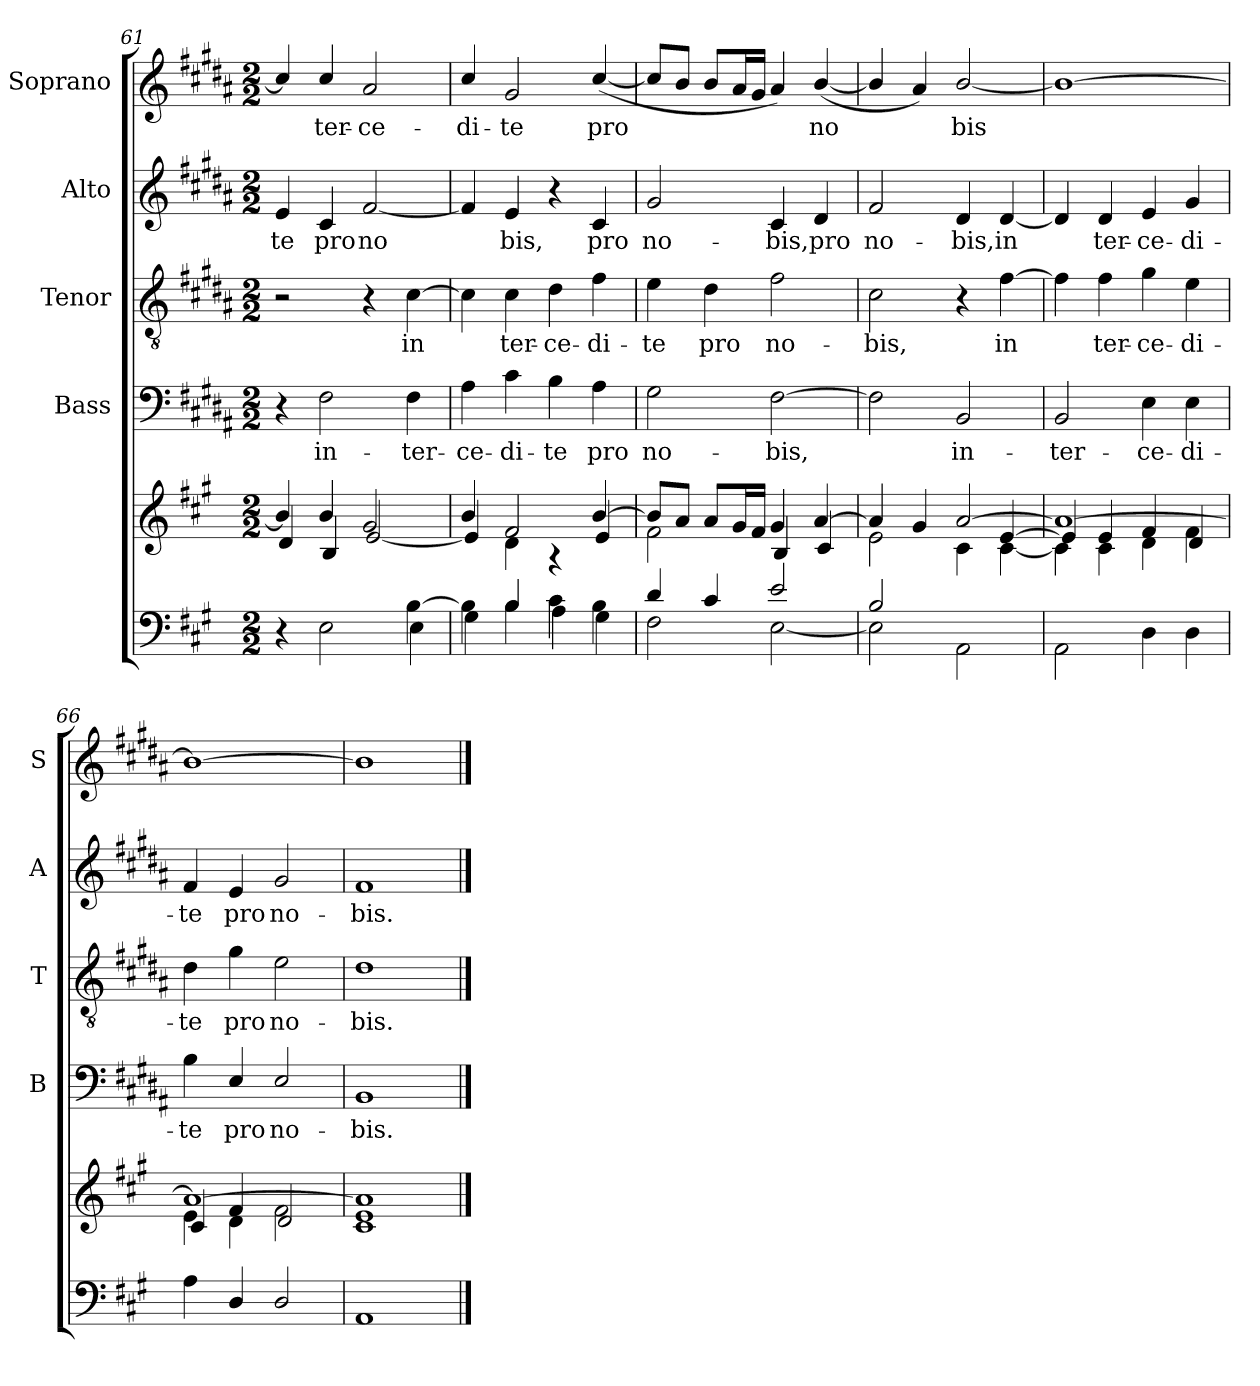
**kern	**kern	**kern	**text	**kern	**text	**kern	**text	**kern	**text
*part5	*part5	*part4	*part4	*part3	*part3	*part2	*part2	*part1	*part1
*staff6	*staff5	*staff4	*staff4	*staff3	*staff3	*staff2	*staff2	*staff1	*staff1
*	*	*I"Bass	*	*I"Tenor	*	*I"Alto	*	*I"Soprano	*
*	*	*I'B	*	*I'T	*	*I'A	*	*I'S	*
!!LO:LB:g=z
*clefF4	*clefG2	*clefF4	*	*clefGv2	*	*clefG2	*	*clefG2	*
*	*	*ITrd1c2	*	*ITrd1c2	*	*ITrd1c2	*	*ITrd1c2	*
*k[f#c#g#]	*k[f#c#g#]	*k[f#c#g#]	*	*k[f#c#g#]	*	*k[f#c#g#]	*	*k[f#c#g#]	*
*A:	*A:	*A:	*	*A:	*	*A:	*	*A:	*
*M2/2	*M2/2	*M2/2	*	*M2/2	*	*M2/2	*	*M2/2	*
=61	=61	=61	=61	=61	=61	=61	=61	=61	=61
*^	*^	*	*	*	*	*	*	*	*
!	!	!	!	!	!	!	!	!	!LO:LY:b	!	!
2ryy	4r	4b/]	4d/	4r	.	2r	.	4d/	-te	4b/]	.
!	!	!	!	!	!LO:LY:b	!	!	!	!LO:LY:b	!	!LO:LY:b
.	2E\	4b/	4B/	2E\	in-	.	.	4B/	pro	4b/	ter-
!	!	!	!	!	!	!	!	!	!LO:LY:b	!	!LO:LY:b
4ryy	.	2g#/	[>2e/	.	.	4r	.	[2e/	no­	2g#/	-ce-
!	!	!	!	!	!LO:LY:b	!	!LO:LY:b	!	!	!	!
[<4B\	4E\	.	.	4E\	-ter-	[4B\	in­	.	.	.	.
=62	=62	=62	=62	=62	=62	=62	=62	=62	=62	=62	=62
!	!	!	!	!	!LO:LY:b	!	!	!	!	!	!LO:LY:b
4B\]	4G#\	4b/	4e/]	4G#\	-ce-	4B\]	.	4e/]	.	4b/	-di-
!	!	!	!	!	!LO:LY:b	!	!LO:LY:b	!	!LO:LY:b	!	!LO:LY:b
4B/	4B\	2f#/	4d\	4B\	-di-	4B\	ter-	4d/	bis,	2f#/	-te
!	!	!	!	!	!LO:LY:b	!	!LO:LY:b	!	!	!	!
4c#\	4A\	.	4r	4A\	-te	4c#\	-ce-	4r	.	.	.
!	!	!	!	!	!LO:LY:b	!	!LO:LY:b	!	!LO:LY:b	!	!LO:LY:b
4B\	4G#\	[>4b/	4e/	4G#\	pro	4e\	-di-	4B/	pro	(<[4b/	pro
=63	=63	=63	=63	=63	=63	=63	=63	=63	=63	=63	=63
!	!	!	!	!	!LO:LY:b	!	!LO:LY:b	!	!LO:LY:b	!	!
4d/	2F#\	8b/L]	2f#\	2F#\	no-	4d\	-te	2f#/	no-	8b/L]	.
.	.	8a/J	.	.	.	.	.	.	.	8a/J	.
!	!	!	!	!	!	!	!LO:LY:b	!	!	!	!
4c#/	.	8a/L	.	.	.	4c#\	pro	.	.	8a/L	.
.	.	16g#/L	.	.	.	.	.	.	.	16g#/L	.
.	.	16f#/JJ	.	.	.	.	.	.	.	16f#/JJ	.
!	!	!	!	!	!LO:LY:b	!	!LO:LY:b	!	!LO:LY:b	!	!
2e/	[<2E\	4g#/	4B/	[2E\	-bis,	2e\	no-	4B/	-bis,	4g#/)	.
!	!	!	!	!	!	!	!	!	!LO:LY:b	!	!LO:LY:b
.	.	[>4a/	4c#/	.	.	.	.	4c#/	pro	(<[4a/	no­
=64	=64	=64	=64	=64	=64	=64	=64	=64	=64	=64	=64
*	*	*	*^	*	*	*	*	*	*	*	*
!	!	!	!	!	!	!	!	!LO:LY:b	!	!LO:LY:b	!	!
2B/	2E\]	4a/]	2e\	2.ryy	2E\]	.	2B\	-bis,	2e/	no-	4a/]	.
.	.	4g#/	.	.	.	.	.	.	.	.	4g#/)	.
!	!	!	!	!	!	!LO:LY:b	!	!	!	!LO:LY:b	!	!LO:LY:b
4ryy	2AA\	[>2a/	4c#\	.	2AA/	in-	4r	.	4c#/	-bis,	[2a/	bis
!	!	!	!	!	!	!	!	!LO:LY:b	!	!LO:LY:b	!	!
4ryy	.	.	[<4c#\	[>4e/	.	.	[4e\	in­	[4c#/	in­	.	.
*v	*v	*	*	*	*	*	*	*	*	*	*	*
=65	=65	=65	=65	=65	=65	=65	=65	=65	=65	=65	=65
!	!	!	!	!	!LO:LY:b	!	!	!	!	!	!
2AA\	1a_	4c#\]	4e/]	2AA/	-ter-	4e\]	.	4c#/]	.	1a_	.
!	!	!	!	!	!	!	!LO:LY:b	!	!LO:LY:b	!	!
.	.	4c#\	4e/	.	.	4e\	ter-	4c#/	ter-	.	.
!	!	!	!	!	!LO:LY:b	!	!LO:LY:b	!	!LO:LY:b	!	!
4D\	.	4d\	4f#/	4D\	-ce-	4f#\	-ce-	4d/	-ce-	.	.
!	!	!	!	!	!LO:LY:b	!	!LO:LY:b	!	!LO:LY:b	!	!
4D\	.	4f#\	4d/	4D\	-di-	4d\	-di-	4f#/	-di-	.	.
=66	=66	=66	=66	=66	=66	=66	=66	=66	=66	=66	=66
!	!	!	!	!	!LO:LY:b	!	!LO:LY:b	!	!LO:LY:b	!	!
4A\	1a_	4e\	4c#/	4A\	-te	4c#\	-te	4e/	-te	1a_	.
!	!	!	!	!	!LO:LY:b	!	!LO:LY:b	!	!LO:LY:b	!	!
4D/	.	4d\	4f#/	4D/	pro	4f#\	pro	4d/	pro	.	.
!	!	!	!	!	!LO:LY:b	!	!LO:LY:b	!	!LO:LY:b	!	!
2D/	.	2f#\	2d/	2D/	no-	2d\	no-	2f#/	no-	.	.
=67	=67	=67	=67	=67	=67	=67	=67	=67	=67	=67	=67
!	!	!	!	!	!LO:LY:b	!	!LO:LY:b	!	!LO:LY:b	!	!
1AA	1a]	1e	1c#	1AA	-bis.	1c#	-bis.	1e	-bis.	1a]	.
*	*v	*v	*v	*	*	*	*	*	*	*	*
==	==	==	==	==	==	==	==	==	==
*-	*-	*-	*-	*-	*-	*-	*-	*-	*-
